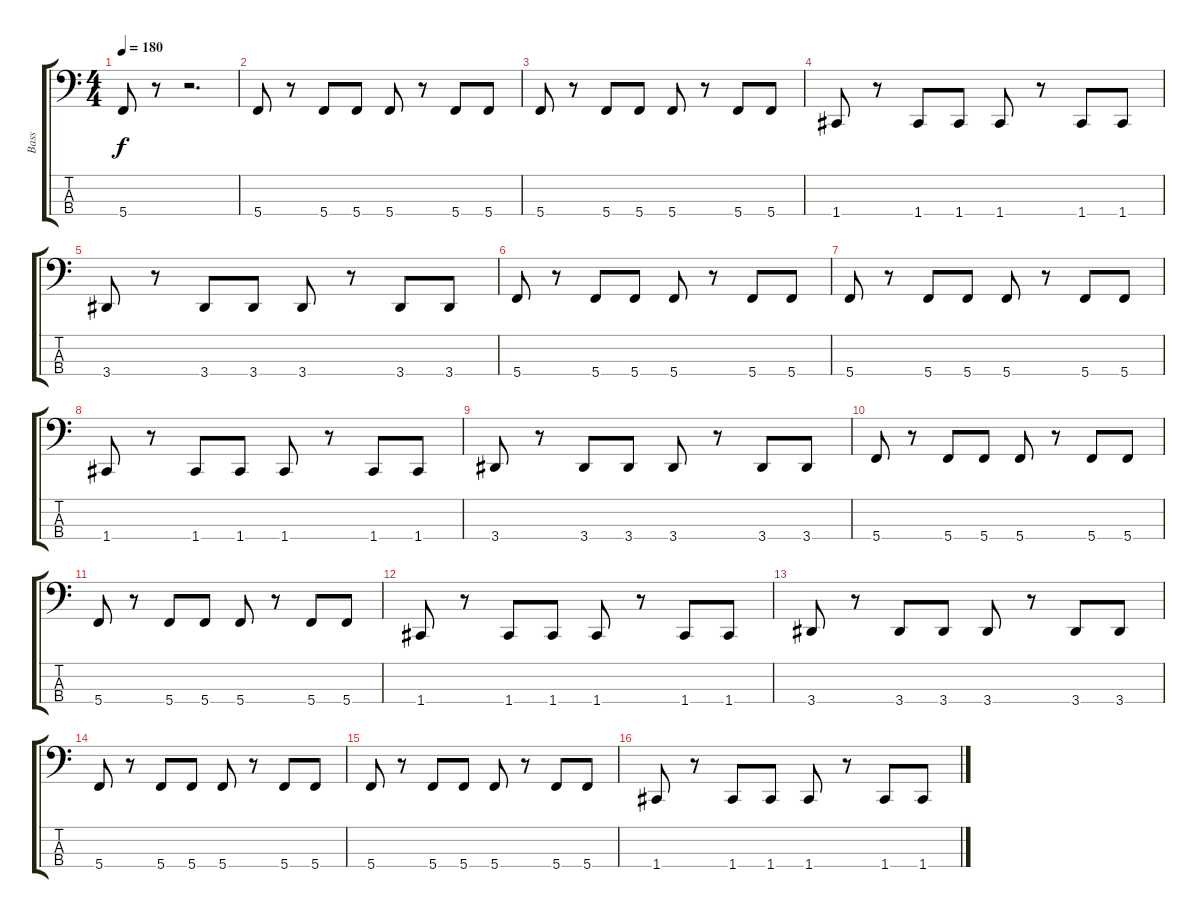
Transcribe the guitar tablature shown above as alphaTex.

\track ("Bass" "Bass") {instrument electricbassfinger}
\staff {score tabs}
\tuning (Eb2 Bb1 F1 C1) {hide}
\ts (4 4)
\tempo 180
\clef f4
\ks c
5.4.8{dy f} r.8 r.2{d} |
5.4.8 r.8 5.4.8 5.4.8 5.4.8 r.8 5.4.8 5.4.8 |
5.4.8 r.8 5.4.8 5.4.8 5.4.8 r.8 5.4.8 5.4.8 |
1.4.8 r.8 1.4.8 1.4.8 1.4.8 r.8 1.4.8 1.4.8 |
3.4.8 r.8 3.4.8 3.4.8 3.4.8 r.8 3.4.8 3.4.8 |
5.4.8 r.8 5.4.8 5.4.8 5.4.8 r.8 5.4.8 5.4.8 |
5.4.8 r.8 5.4.8 5.4.8 5.4.8 r.8 5.4.8 5.4.8 |
1.4.8 r.8 1.4.8 1.4.8 1.4.8 r.8 1.4.8 1.4.8 |
3.4.8 r.8 3.4.8 3.4.8 3.4.8 r.8 3.4.8 3.4.8 |
5.4.8 r.8 5.4.8 5.4.8 5.4.8 r.8 5.4.8 5.4.8 |
5.4.8 r.8 5.4.8 5.4.8 5.4.8 r.8 5.4.8 5.4.8 |
1.4.8 r.8 1.4.8 1.4.8 1.4.8 r.8 1.4.8 1.4.8 |
3.4.8 r.8 3.4.8 3.4.8 3.4.8 r.8 3.4.8 3.4.8 |
5.4.8 r.8 5.4.8 5.4.8 5.4.8 r.8 5.4.8 5.4.8 |
5.4.8 r.8 5.4.8 5.4.8 5.4.8 r.8 5.4.8 5.4.8 |
1.4.8 r.8 1.4.8 1.4.8 1.4.8 r.8 1.4.8 1.4.8
